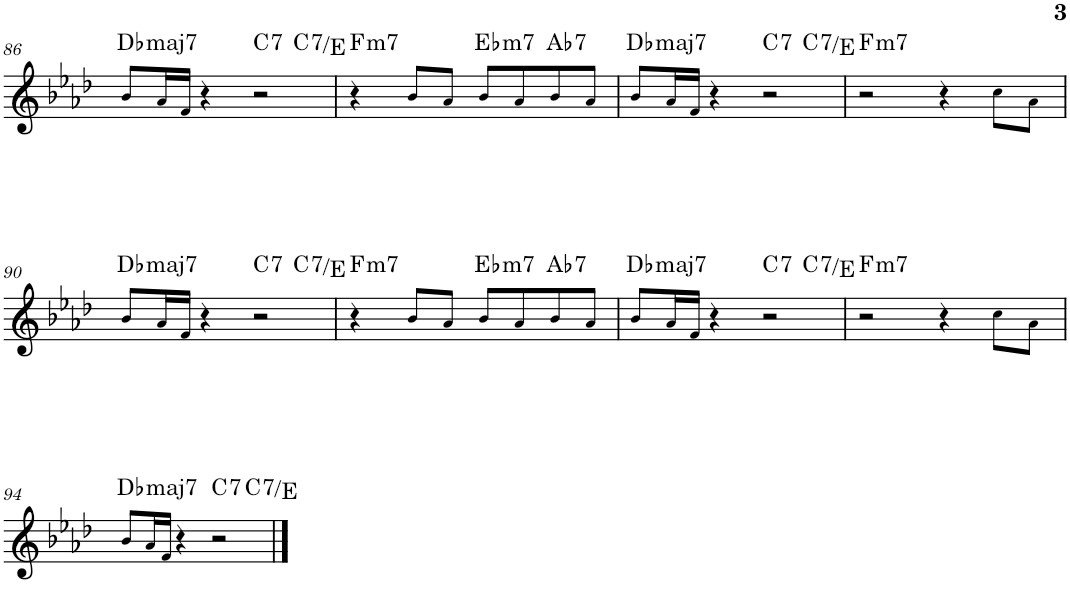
**kern	**harte
*part1	*part1
*staff1	*
*I"Trumpet	*
*I'Tp.	*
!!LO:PB:g=z
*clefG2	*
*k[b-e-a-d-]	*
*M4/4	*
=86	=86
!	!LO:H:kt=maj7
*^	*
8b-!/L	2.ryy	Db:maj7
16a-!/L	.	.
16f!/JJ	.	.
4r	.	.
!	!	!LO:H:kt=7
2r	.	C:7
!	!	!LO:H:kt=7
.	4ryy	C:7/3
=87	=87	=87
!	!	!LO:H:kt=m7
*v	*v	*
4r	F:min7
8b-!/L	.
8a-!/J	.
!	!LO:H:kt=m7
8b-!/L	Eb:min7
8a-!/	.
!	!LO:H:kt=7
8b-!/	Ab:7
8a-!/J	.
=88	=88
!	!LO:H:kt=maj7
*^	*
8b-!/L	2.ryy	Db:maj7
16a-!/L	.	.
16f!/JJ	.	.
4r	.	.
!	!	!LO:H:kt=7
2r	.	C:7
!	!	!LO:H:kt=7
.	4ryy	C:7/3
=89	=89	=89
!	!	!LO:H:kt=m7
*v	*v	*
2r	F:min7
4r	.
8cc!\L	.
8a-!\J	.
!!LO:LB:g=z
=90	=90
!	!LO:H:kt=maj7
*^	*
8b-!/L	2.ryy	Db:maj7
16a-!/L	.	.
16f!/JJ	.	.
4r	.	.
!	!	!LO:H:kt=7
2r	.	C:7
!	!	!LO:H:kt=7
.	4ryy	C:7/3
=91	=91	=91
!	!	!LO:H:kt=m7
*v	*v	*
4r	F:min7
8b-!/L	.
8a-!/J	.
!	!LO:H:kt=m7
8b-!/L	Eb:min7
8a-!/	.
!	!LO:H:kt=7
8b-!/	Ab:7
8a-!/J	.
=92	=92
!	!LO:H:kt=maj7
*^	*
8b-!/L	2.ryy	Db:maj7
16a-!/L	.	.
16f!/JJ	.	.
4r	.	.
!	!	!LO:H:kt=7
2r	.	C:7
!	!	!LO:H:kt=7
.	4ryy	C:7/3
=93	=93	=93
!	!	!LO:H:kt=m7
*v	*v	*
2r	F:min7
4r	.
8cc!\L	.
8a-!\J	.
!!LO:LB:g=z
=94	=94
!	!LO:H:kt=maj7
*^	*
8b-!/L	2.ryy	Db:maj7
16a-!/L	.	.
16f!/JJ	.	.
4r	.	.
!	!	!LO:H:kt=7
2r	.	C:7
!	!	!LO:H:kt=7
.	4ryy	C:7/3
*v	*v	*
==	==
*-	*-
